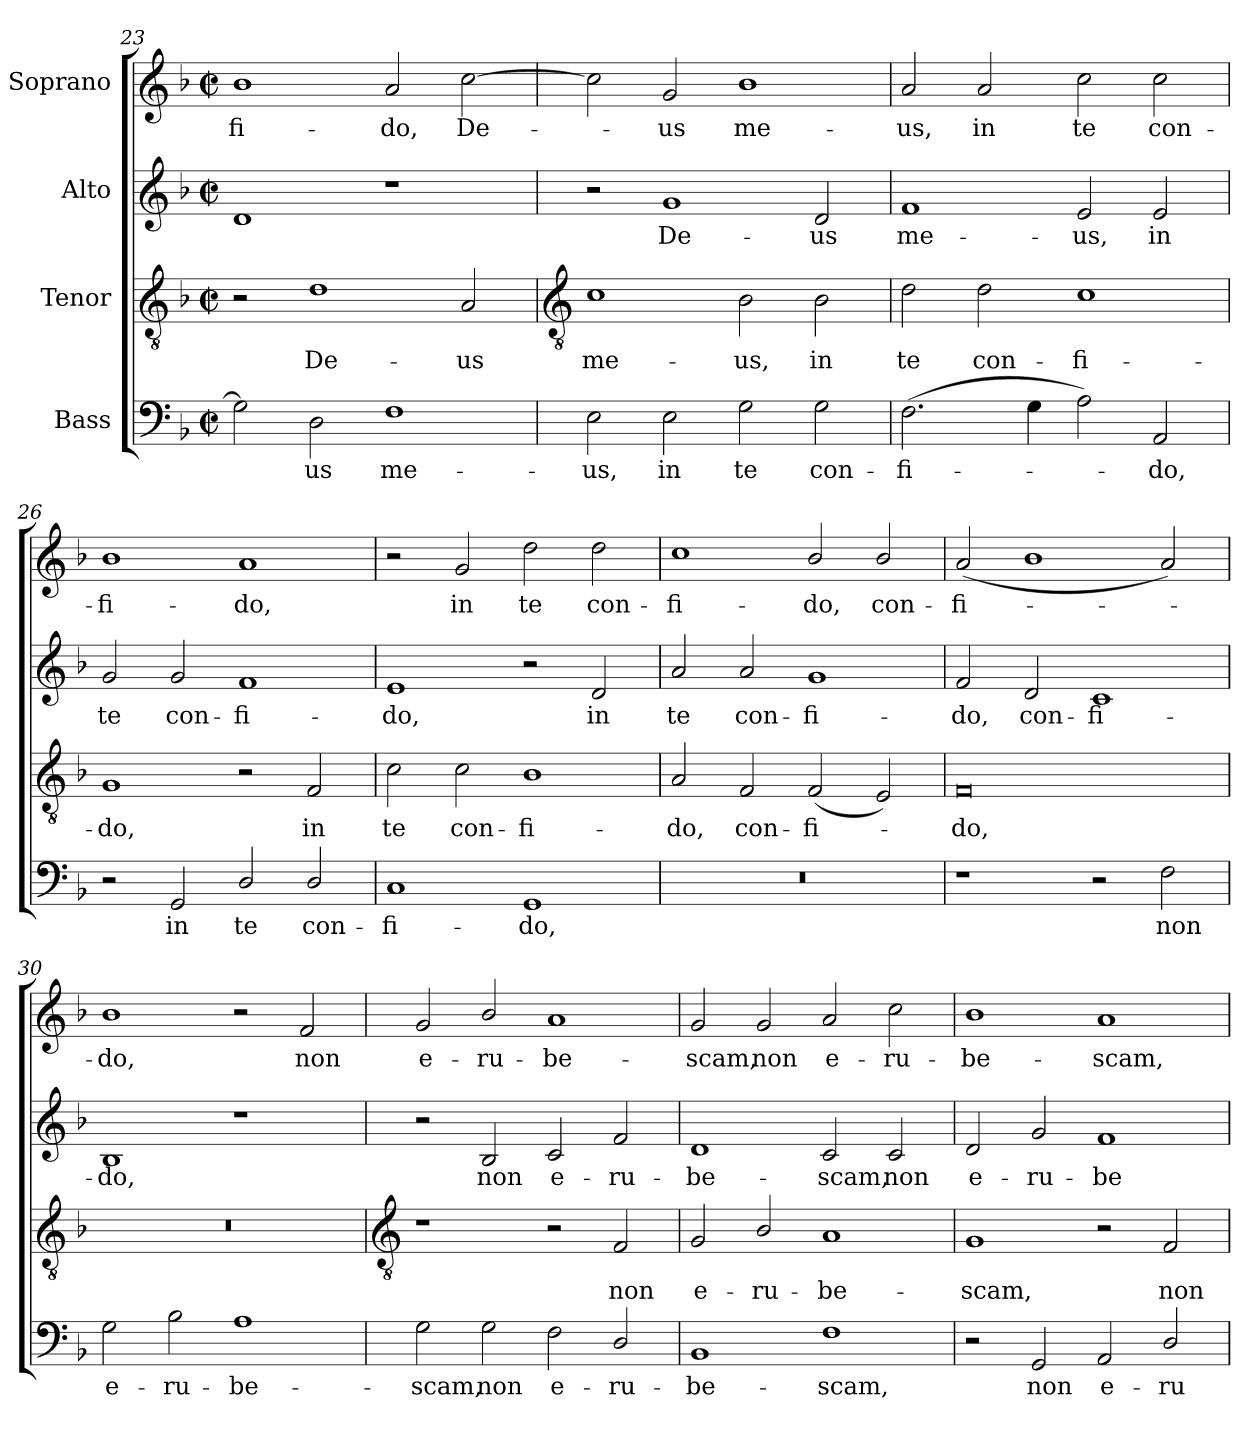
**kern	**text	**kern	**text	**kern	**text	**kern	**text
*part4	*part4	*part3	*part3	*part2	*part2	*part1	*part1
*staff4	*staff4	*staff3	*staff3	*staff2	*staff2	*staff1	*staff1
*I"Bass	*	*I"Tenor	*	*I"Alto	*	*I"Soprano	*
*clefF4	*	*clefGv2	*	*clefG2	*	*clefG2	*
*k[b-]	*	*k[b-]	*	*k[b-]	*	*k[b-]	*
*F:	*	*F:	*	*F:	*	*F:	*
*M4/2	*	*M4/2	*	*M4/2	*	*M4/2	*
*met(c|)	*	*met(c|)	*	*met(c|)	*	*met(c|)	*
=23	=23	=23	=23	=23	=23	=23	=23
!	!	!	!	!	!	!	!LO:LY:b
2G]	.	2r	.	1d	.	1b-	-fi-
!	!LO:LY:b	!	!LO:LY:b	!	!	!	!
2D	us	1d	De-	.	.	.	.
!	!LO:LY:b	!	!	!	!	!	!LO:LY:b
1F	me-	.	.	1r	.	2a	-do,
!	!	!	!LO:LY:b	!	!	!	!LO:LY:b
.	.	2A	-us	.	.	[2cc	De-
!!LO:LB:g=z
=24	=24	=24	=24	=24	=24	=24	=24
*	*	*clefGv2	*	*	*	*	*
!	!LO:LY:b	!	!LO:LY:b	!	!	!	!
2E	-us,	1c	me-	2r	.	2cc]	.
!	!LO:LY:b	!	!	!	!LO:LY:b	!	!LO:LY:b
2E	in	.	.	1g	De-	2g	us
!	!LO:LY:b	!	!LO:LY:b	!	!	!	!LO:LY:b
2G	te	2B-	-us,	.	.	1b-	me-
!	!LO:LY:b	!	!LO:LY:b	!	!LO:LY:b	!	!
2G	con-	2B-	in	2d	-us	.	.
=25	=25	=25	=25	=25	=25	=25	=25
!	!LO:LY:b	!	!LO:LY:b	!	!LO:LY:b	!	!LO:LY:b
(>2.F	-fi-	2d	te	1f	me-	2a	-us,
!	!	!	!LO:LY:b	!	!	!	!LO:LY:b
.	.	2d	con-	.	.	2a	in
4G	.	.	.	.	.	.	.
!	!	!	!LO:LY:b	!	!LO:LY:b	!	!LO:LY:b
2A)	.	1c	-fi-	2e	-us,	2cc	te
!	!LO:LY:b	!	!	!	!LO:LY:b	!	!LO:LY:b
2AA	do,	.	.	2e	in	2cc	con-
=26	=26	=26	=26	=26	=26	=26	=26
!	!	!	!LO:LY:b	!	!LO:LY:b	!	!LO:LY:b
2r	.	1G	-do,	2g	te	1b-	-fi-
!	!LO:LY:b	!	!	!	!LO:LY:b	!	!
2GG	in	.	.	2g	con-	.	.
!	!LO:LY:b	!	!	!	!LO:LY:b	!	!LO:LY:b
2D/	te	2r	.	1f	-fi-	1a	-do,
!	!LO:LY:b	!	!LO:LY:b	!	!	!	!
2D/	con-	2F	in	.	.	.	.
=27	=27	=27	=27	=27	=27	=27	=27
!	!LO:LY:b	!	!LO:LY:b	!	!LO:LY:b	!	!
1C	-fi-	2c	te	1e	-do,	2r	.
!	!	!	!LO:LY:b	!	!	!	!LO:LY:b
.	.	2c	con-	.	.	2g	in
!	!LO:LY:b	!	!LO:LY:b	!	!	!	!LO:LY:b
1GG	-do,	1B-	-fi-	2r	.	2dd	te
!	!	!	!	!	!LO:LY:b	!	!LO:LY:b
.	.	.	.	2d	in	2dd	con-
=28	=28	=28	=28	=28	=28	=28	=28
!	!	!	!LO:LY:b	!	!LO:LY:b	!	!LO:LY:b
0r	.	2A	-do,	2a	te	1cc	-fi-
!	!	!	!LO:LY:b	!	!LO:LY:b	!	!
.	.	2F	con-	2a	con-	.	.
!	!	!	!LO:LY:b	!	!LO:LY:b	!	!LO:LY:b
.	.	(<2F	-fi-	1g	-fi-	2b-/	-do,
!	!	!	!	!	!	!	!LO:LY:b
.	.	2E)	.	.	.	2b-/	con-
=29	=29	=29	=29	=29	=29	=29	=29
!	!	!	!LO:LY:b	!	!LO:LY:b	!	!LO:LY:b
1r	.	0F	do,	2f	-do,	(<2a	-fi-
!	!	!	!	!	!LO:LY:b	!	!
.	.	.	.	2d	con-	1b-/	.
!	!	!	!	!	!LO:LY:b	!	!
2r	.	.	.	1c	-fi-	.	.
!	!LO:LY:b	!	!	!	!	!	!
2F	non	.	.	.	.	2a)	.
=30	=30	=30	=30	=30	=30	=30	=30
!	!LO:LY:b	!	!	!	!LO:LY:b	!	!LO:LY:b
2G	e-	0r	.	1B-	-do,	1b-	do,
!	!LO:LY:b	!	!	!	!	!	!
2B-	-ru-	.	.	.	.	.	.
!	!LO:LY:b	!	!	!	!	!	!
1A	-be-	.	.	1r	.	2r	.
!	!	!	!	!	!	!	!LO:LY:b
.	.	.	.	.	.	2f	non
!!LO:LB:g=z
=31	=31	=31	=31	=31	=31	=31	=31
*	*	*clefGv2	*	*	*	*	*
!	!LO:LY:b	!	!	!	!	!	!LO:LY:b
2G	-scam,	1r	.	2r	.	2g	e-
!	!LO:LY:b	!	!	!	!LO:LY:b	!	!LO:LY:b
2G	non	.	.	2B-	non	2b-/	-ru-
!	!LO:LY:b	!	!	!	!LO:LY:b	!	!LO:LY:b
2F	e-	2r	.	2c	e-	1a	-be-
!	!LO:LY:b	!	!LO:LY:b	!	!LO:LY:b	!	!
2D/	-ru-	2F	non	2f	-ru-	.	.
=32	=32	=32	=32	=32	=32	=32	=32
!	!LO:LY:b	!	!LO:LY:b	!	!LO:LY:b	!	!LO:LY:b
1BB-	-be-	2G	e-	1d	-be-	2g	-scam,
!	!	!	!LO:LY:b	!	!	!	!LO:LY:b
.	.	2B-/	-ru-	.	.	2g	non
!	!LO:LY:b	!	!LO:LY:b	!	!LO:LY:b	!	!LO:LY:b
1F	-scam,	1A	-be-	2c	-scam,	2a	e-
!	!	!	!	!	!LO:LY:b	!	!LO:LY:b
.	.	.	.	2c	non	2cc	-ru-
=33	=33	=33	=33	=33	=33	=33	=33
!	!	!	!LO:LY:b	!	!LO:LY:b	!	!LO:LY:b
2r	.	1G	-scam,	2d	e-	1b-	-be-
!	!LO:LY:b	!	!	!	!LO:LY:b	!	!
2GG	non	.	.	2g	-ru-	.	.
!	!LO:LY:b	!	!	!	!LO:LY:b	!	!LO:LY:b
2AA	e-	2r	.	1f	-be-	1a	-scam,
!	!LO:LY:b	!	!LO:LY:b	!	!	!	!
2D/	-ru-	2F	non	.	.	.	.
=	=	=	=	=	=	=	=
*-	*-	*-	*-	*-	*-	*-	*-
